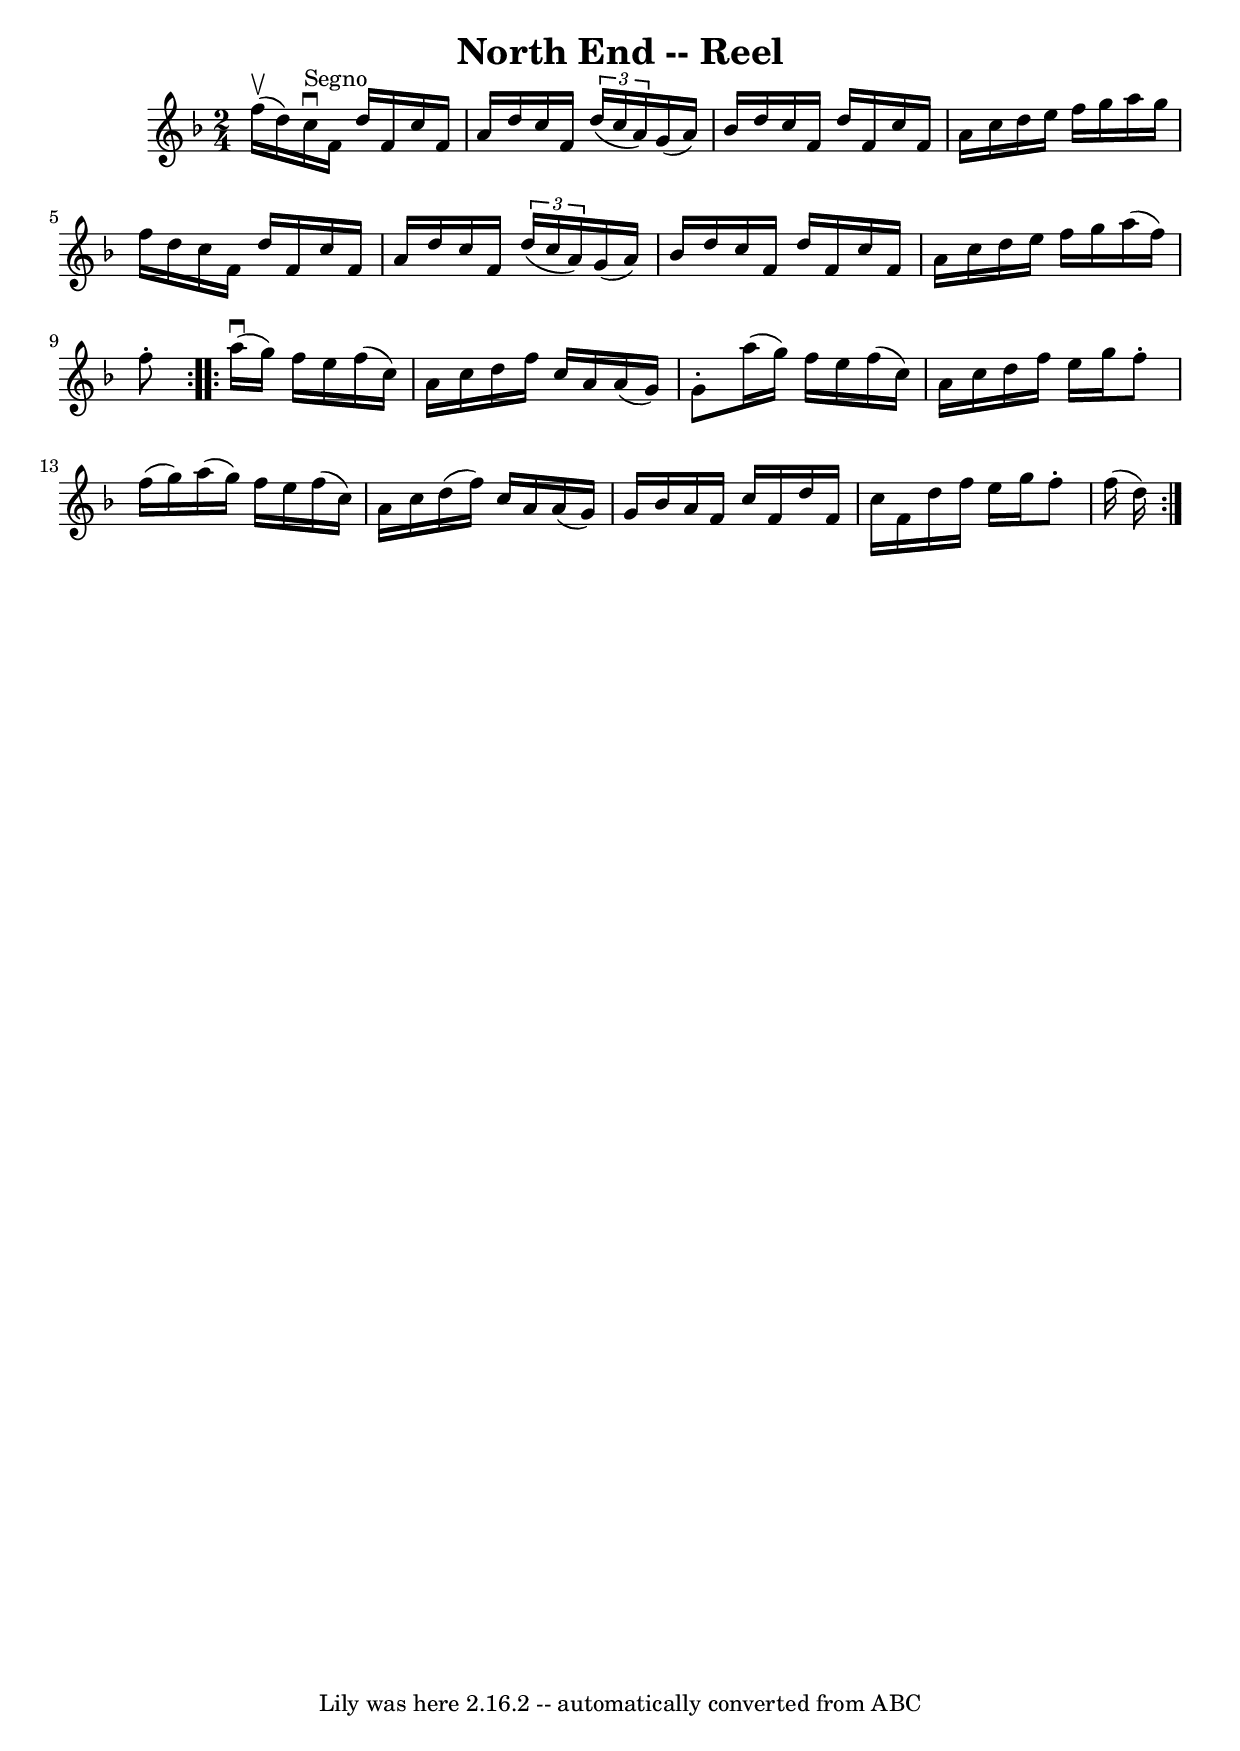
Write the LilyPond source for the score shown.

\version "2.16.2"
\include "Mammoth.ily"
\header {
  %% book = "Ryan's Mammoth Collection"
  crossRefNumber = "1"
  footnotes = "\\\\369"
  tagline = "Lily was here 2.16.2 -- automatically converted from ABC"
  title = "North End -- Reel"

}
voicedefault =  {



  \repeat volta 2 {

    \time 2/4 
    \key f \major
    f''16^\upbow(d''16)   |
    c''16 ^"Segno"^\downbow f'16 d''16 f'16 c''16 f'16 a'16 d''16    
    |
    c''16 f'16    \times 2/3 { d''16 (c''16 a'16) 
			     } g'16 
    (a'16) bes'16 d''16    |
    c''16 f'16 d''16 f'16    
    c''16 f'16 a'16 c''16    |
    d''16 e''16 f''16 g''16   
    a''16 g''16 f''16 d''16    |
    c''16 f'16 d''16    
    f'16 c''16 f'16 a'16 d''16    |
    c''16 f'16    
    \times 2/3 { d''16 (c''16 a'16) 
	       } g'16 (a'16) bes'16    
    d''16    |
    c''16 f'16 d''16 f'16 c''16 f'16 a'16    
    c''16    |
    d''16 e''16 f''16 g''16 a''16 (f''16)   
    f''8 -.   
  }     
  \repeat volta 2 {
    a''16^\downbow(g''16) f''16    
    e''16 f''16 (c''16) a'16 c''16    |
    d''16 f''16    
    c''16 a'16 a'16 (g'16) g'8 -.   |
    a''16 (g''16)   
    f''16 e''16 f''16 (c''16) a'16 c''16    |
    d''16    
    f''16 e''16 g''16 f''8 -. f''16 (g''16)   |
    a''16 (
    g''16) f''16 e''16 f''16 (c''16) a'16 c''16    |
    
    d''16 (f''16) c''16 a'16 a'16 (g'16) g'16 bes'16    
    |
    a'16 f'16 c''16 f'16 d''16 f'16 c''16 f'16    
    |
    d''16 f''16 e''16 g''16 f''8 -. f''16 (d''16)   

  }   

}

\score{
  <<

    \context Staff="default"
    {
      \voicedefault 
      
    }

  >>
  \layout {
    
  }
  \midi {
  }

}
